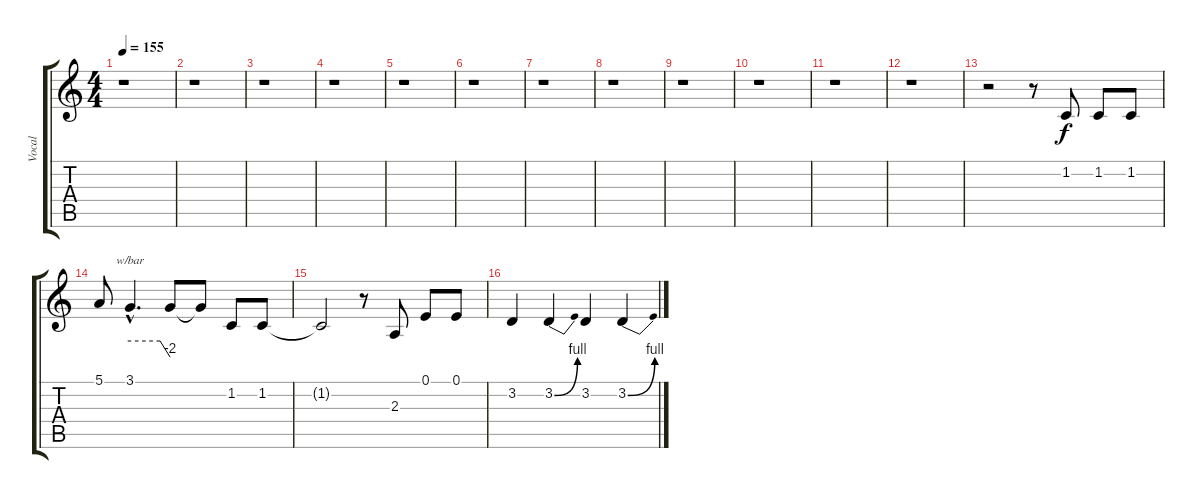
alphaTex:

\track ("Vocal" "Vocal") {instrument lead2sawtooth}
\staff {score tabs}
\tuning (E4 B3 G3 D3 A2 E2) {hide}
\ts (4 4)
\tempo 155
\clef g2
\ks c
r.1{dy f} |
r.1 |
r.1 |
r.1 |
r.1 |
r.1 |
r.1 |
r.1 |
r.1 |
r.1 |
r.1 |
r.1 |
r.2 r.8 1.2.8 1.2.8 1.2.8 |
5.1.8 3.1{hac}.4{d tbe (custom default 0 0 45 0 60 -8)} 3.1{t}.8 3.1{t}.8 1.2.8 1.2.8 |
1.2{t}.2 r.8 2.3.8 0.1.8 0.1.8 |
3.2.4 3.2{be (bend 0 0 60 4)}.4 3.2.4 3.2{be (bend 0 0 60 4)}.4
